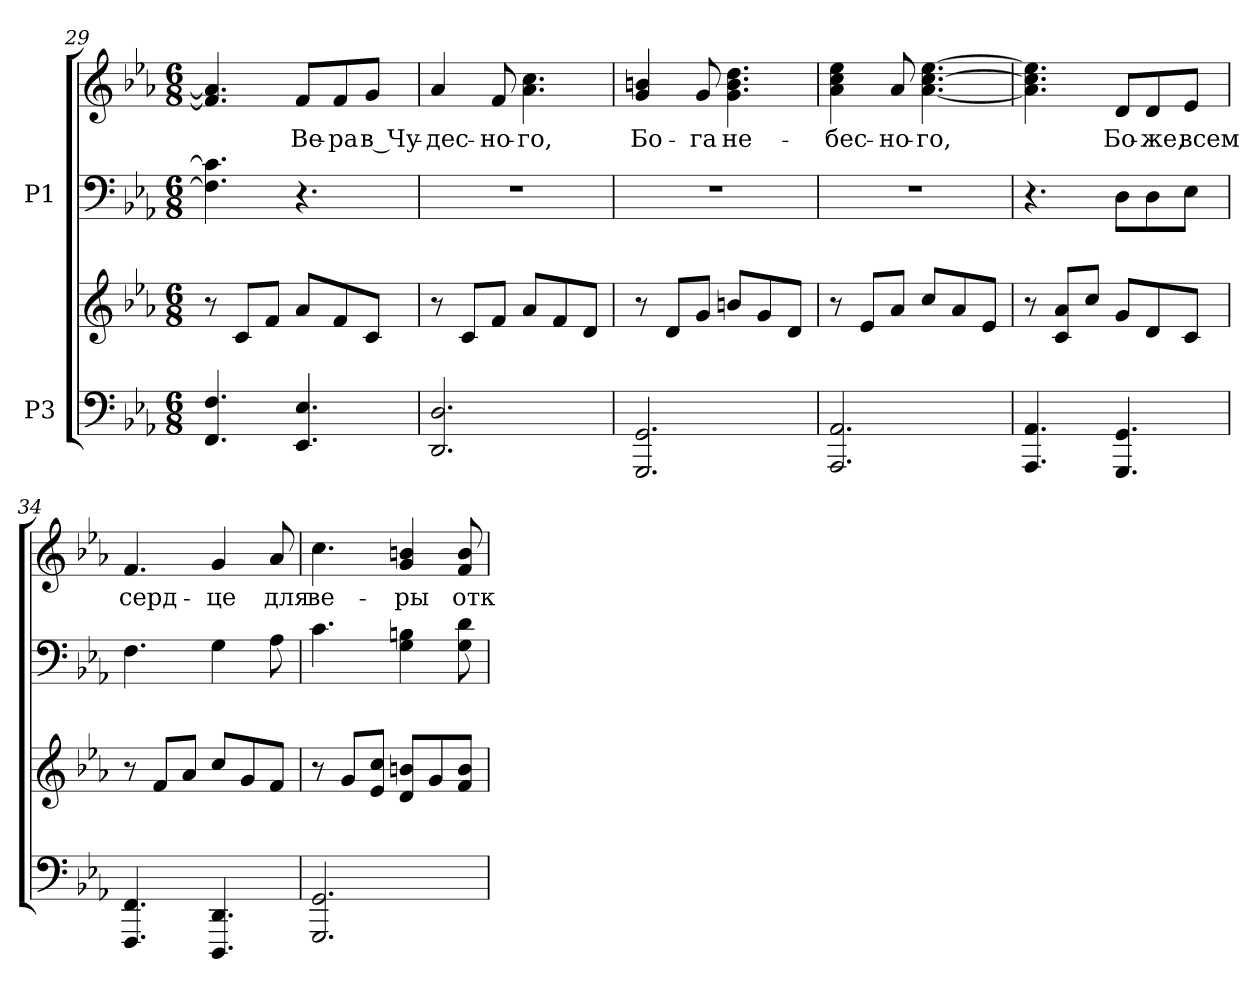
**kern	**kern	**kern	**kern	**text
*part2	*part2	*part1	*part1	*part1
*staff4	*staff3	*staff2	*staff1	*staff1
*I"P3	*	*I"P1	*	*
*clefF4	*clefG2	*clefF4	*clefG2	*
*k[b-e-a-]	*k[b-e-a-]	*k[b-e-a-]	*k[b-e-a-]	*
*c:	*c:	*c:	*c:	*
*M6/8	*M6/8	*M6/8	*M6/8	*
=29	=29	=29	=29	=29
4.FFi/ 4.Fi	8r	4.Fi\] 4.ci]	4.fi/] 4.a-i]	.
.	8ci/L	.	.	.
.	8fi/J	.	.	.
!	!	!	!	!LO:LY:b:color=#000000
4.EE-i/ 4.E-i	8a-i/L	4.r	8fi/L	Ве-
!	!	!	!	!LO:LY:b:color=#000000
.	8fi/	.	8fi/	-ра
!	!	!	!	!LO:LY:b:color=#000000
.	8ci/J	.	8gi/J	в Чу-
!!LO:LB:g=z
=30	=30	=30	=30	=30
!	!	!LO:N:vis=1	!	!
!	!	!	!	!LO:LY:b:color=#000000
2.DDi/ 2.Di	8r	2.r	4a-i/	-дес-
.	8ci/L	.	.	.
!	!	!	!	!LO:LY:b:color=#000000
.	8fi/J	.	8fi/	-но-
!	!	!	!	!LO:LY:b:color=#000000
.	8a-i/L	.	4.a-i\ 4.cci	-го,
.	8fi/	.	.	.
.	8di/J	.	.	.
=31	=31	=31	=31	=31
!	!	!LO:N:vis=1	!	!
!	!	!	!	!LO:LY:b:color=#000000
2.GGGi/ 2.GGi	8r	2.r	4gi/ 4bni	Бо-
.	8di/L	.	.	.
!	!	!	!	!LO:LY:b:color=#000000
.	8gi/J	.	8gi/	-га
!	!	!	!	!LO:LY:b:color=#000000
.	8bni/L	.	4.gi\ 4.bi 4.ddi	не-
.	8gi/	.	.	.
.	8di/J	.	.	.
=32	=32	=32	=32	=32
!	!	!LO:N:vis=1	!	!
!	!	!	!	!LO:LY:b:color=#000000
2.AAA-i/ 2.AA-i	8r	2.r	4a-i\ 4cci 4ee-i	-бес-
.	8e-i/L	.	.	.
!	!	!	!	!LO:LY:b:color=#000000
.	8a-i/J	.	8a-i/	-но-
!	!	!	!	!LO:LY:b:color=#000000
.	8cci/L	.	[<4.a-i\ [>4.cci [>4.ee-i	-го,
.	8a-i/	.	.	.
.	8e-i/J	.	.	.
=33	=33	=33	=33	=33
4.AAA-i/ 4.AA-i	8r	4.r	4.a-i\] 4.cci] 4.ee-i]	.
.	8ci/ 8a-iL	.	.	.
.	8cci/J	.	.	.
!	!	!	!	!LO:LY:b:color=#000000
4.GGGi/ 4.GGi	8gi/L	8Di\L	8di/L	Бо-
!	!	!	!	!LO:LY:b:color=#000000
.	8di/	8Di\	8di/	-же,
!	!	!	!	!LO:LY:b:color=#000000
.	8ci/J	8E-i\J	8e-i/J	всем
=34	=34	=34	=34	=34
!	!	!	!	!LO:LY:b:color=#000000
4.FFFi/ 4.FFi	8r	4.Fi\	4.fi/	серд-
.	8fi/L	.	.	.
.	8a-i/J	.	.	.
!	!	!	!	!LO:LY:b:color=#000000
4.DDDi/ 4.DDi	8cci/L	4Gi\	4gi/	-це
.	8gi/	.	.	.
!	!	!	!	!LO:LY:b:color=#000000
.	8fi/J	8A-i\	8a-i/	для
!!LO:PB:g=z
=35	=35	=35	=35	=35
!	!	!	!	!LO:LY:b:color=#000000
2.GGGi/ 2.GGi	8r	4.ci\	4.cci\	ве-
.	8gi/L	.	.	.
.	8e-i/ 8cciJ	.	.	.
!	!	!	!	!LO:LY:b:color=#000000
.	8di/ 8bniL	4Gi\ 4Bni	4gi/ 4bni	-ры
.	8gi/	.	.	.
!	!	!	!	!LO:LY:b:color=#000000
.	8fi/ 8biJ	8Gi\ 8di	8fi/ 8bi	отк-
=	=	=	=	=
*-	*-	*-	*-	*-
